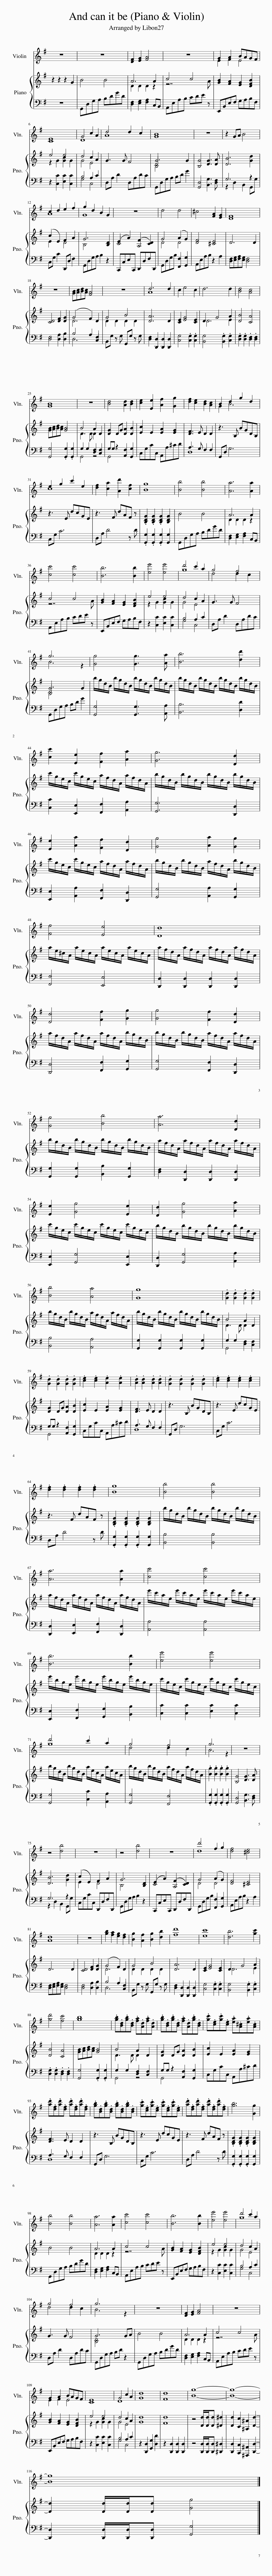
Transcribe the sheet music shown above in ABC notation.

X:1
%%score ( 1 2 ) { ( 3 5 7 ) | ( 4 6 ) }
L:1/8
M:4/4
I:linebreak $
K:G
V:1 treble
V:2 treble
V:3 treble
V:5 treble
V:7 treble
V:4 bass
V:6 bass
V:1
 z8 | z8 | [DF]2 [EG]2 [FA]4 | z8 | G2 A2 BAGF |$ %5
 [CE]8 | G4 c2 A2 | d4 d2 c2 | B8 | z8 | %10
 z2 GA B4 |$ c2 d2 e2 f2 | g2 d2 B2 G2 | z8 | d4 d4 | %15
 ^c4 [FA]2 [EG]2 | [DF]8 |$ z8 | [GB][Ac][Bd][Ac] [FA]4 | z8 | %20
 d6 d2 | c2 e4 c2 | d6 d2 | [Bd]4 [Ac]4 |$ [GB]8 | %25
 z8 | [Bd]4 [Ad]2 [Bd]2 | [ce]2 [Ee]2 [Af]2 [Gg]2 | [df]2 [ce]2 [Bd]2 [Ac]2 | B2 d2 g2 d2 |$ %30
 e2 g2 c'2 e2 | [df]2 [ca]2 [Ad']2 [cf]2 | [Bg]8 | [Bb]4 [Bb]4 | [Aa]6 [Aa]2 |$ %35
 [cc']4 [cc']4 | [Bb]6 [Bb]2 | [ee']4 [ee']4 | d'4 c'2 a2 | g4 f4 |$ %40
 g6 z2 | [Gg]4 [Gg]3 [Aa] | [Bb]6 [dd']2 |$ [cc']2 [Ee]2 [Ff]2 [Aa]2 | [Gg]6 [Dd]2 |$ %45
 [Ee]2 [Aa]2 [Ff]2 [Dd]2 | [Gg]4 [Aa]2 [Gg]2 |$ [Ff]4 [Ee]4 | [Dd]8 |$ [Dd]4 [Ff]2 [Gg]2 | %50
 [Gg]4 [Ff]2 [Dd]2 |$ [Gg]4 [Bb]4 | [Aa]6 [Dd]2 |$ [Ee]2 [Gg]4 [Ee]2 | [Dd]2 [Gg]4 [Aa]2 |$ %55
 [Bb]4 [Aa]4 | [Gg]8 | .[Gd]2 .[Gd]2 .[Gd]2 .[Gd]2 |$ .[Gd]2 .[Gd]2 .[Gd]2 .[Gd]2 | .[ce]2 .[ce]2 .[Ae]2 .[Ae]2 | %60
 .[Ad]2 .[Ad]2 .[Ad]2 .[Ad]2 | .[Gd]2 .[Gd]2 .[Gd]2 .[Gd]2 | .[ce]2 .[ce]2 .[ce]2 .[ce]2 |$ .[df]2 .[df]2 .[df]2 .[df]2 | [Bg]8 | %65
 [Bb]4 [Bb]4 |$ [Aa]6 [Aa]2 | [cc']4 [cc']4 |$ [Bb]6 [Bb]2 | [ee']4 [ee']4 |$ %70
 d'4 c'2 a2 | g4 f4 | g6 z2 | z8 |$ z4 [db]4 | %75
 z8 | z4 [db]4 | z8 | d'4 f2 g2 | [df]4 [^ce]4 |$ %80
 [Ad]8 | z8 | [gb]2 [fa]2 [eg]2 [df]2 | [Bg]2 [Af]2 [Bg]2 [db]2 | [fd']8 | %85
 [ec']8 | [db]6 [gc']2 |$ [gd']4 [fc']4 | [gb]8 | .[gb].[Bd].[gb].[Bd] .[fa].[Ad].[fa].[Ad] | %90
 .[gb].[Bd].[gb].[Bd] .[fa].[Ad].[gb].[Bd] | .[gc'].[ce].[gc'].[ce] .[ea].[A^c].[ea].[Ac] |$ .[ad'].[df].[ad'].[df] .[ad'].[df].[ad'].[df] | .[gb].[Bd].[gb].[Bd] .[gb].[Bd].[gb].[Bd] | .[gc'].[ce].[gc'].[ce] .[gc'].[ce].[gc'].[ce] | %95
 .[ad'].[df].[ad'].[df] .[ad'].[df].[ad'].[df] | [gb]6 [Gg]2 |$ [Bb]4 [Bb]4 | [Aa]6 [Aa]2 | [cc']4 [cc']4 | %100
 [Bb]6 [Bb]2 | [ee']4 [ee']4 | d'4 c'2 a2 |$ g4 f4 | g6 z2 | %105
 z8 | [DF]2 [EG]2 [FA]4 | z8 |$ G2 A2 BAGF | [CE]8 | %110
 G4 c2 A2 | [Gd]8 | [Fd]8 | [Bg]8- | [Bg]8- |$ %115
 [Bg]8 |] %116
V:2
 x8 | x8 | x8 | x8 | E2 F2 E4 |$ %5
 x8 | D8 | A8 | G8 | x8 | %10
 x8 |$ A8 | G8 | x8 | x8 | %15
 x8 | x8 |$ x8 | x8 | x8 | %20
 A8 | x8 | x8 | x8 |$ x8 | %25
 x8 | x8 | x8 | x8 | G2 B6 |$ %30
 c8 | x8 | x8 | x8 | x8 |$ %35
 x8 | x8 | x8 | g8 | d4 d2 c2 |$ %40
 B6 x2 | x8 | x8 |$ x8 | x8 |$ %45
 x8 | x8 |$ x8 | x8 |$ x8 | %50
 x8 |$ x8 | x8 |$ x8 | x8 |$ %55
 x8 | x8 | x8 |$ x8 | x8 | %60
 x8 | x8 | x8 |$ x8 | x8 | %65
 x8 |$ x8 | x8 |$ x8 | x8 |$ %70
 g8 | d4 d2 c2 | B6 x2 | x8 |$ x8 | %75
 x8 | x8 | x8 | d8 | x8 |$ %80
 x8 | x8 | x8 | x8 | x8 | %85
 x8 | x8 |$ x8 | x8 | x8 | %90
 x8 | x8 |$ x8 | x8 | x8 | %95
 x8 | x8 |$ x8 | x8 | x8 | %100
 x8 | x8 | g8 |$ d4 d2 c2 | B6 x2 | %105
 x8 | x8 | x8 |$ E2 F2 E4 | x8 | %110
 D8 | x8 | x8 | x8 | x8 |$ %115
 x8 |] %116
V:3
 z2 z2 z2 G2 | B4 B4 | A6 A2 | c4 c4 | [GB]2 [FA]2 [EG]2 [DFB]2 |$ %5
 e4 e4 | d4 c2 A2 | G3 G F4 | G6 G2 | [B,G]4 [DG]3 [DA] | %10
 [DB]6 [Gd]2 |$ ((c2 E2)) F2 A2 | G6 [B,D]2 | ((E2 A2)) ((F2 [CD]2)) | G4 ((A2 G2)) | %15
 [DF]4 [^CE]4 | D6 D2 |$ [CD]4 [DF]2 [DG]2 | ((G4 F2)) D2 | G4 B4 | %20
 [DA]6 D2 | [CE]2 [EG]4 [CE]2 | D2 G4 A2 | [DB]4 [CA]4 |$ [GB][Ac][Bd][Ac] [GB]4 | %25
 B4 A2 D2 | [DG]2 DG [DA]2 [DB]2 | [Ec]2 E2 [EA]2 [EG]2 | [DF]3 E D2 D2 | z3 B, BGDB, |$ %30
 z3 E dcGE | z3 F dAF z | .[B,DG]2 .[B,DG]2 .[B,DG]2 [B,DG]2 | B4 B4 | A6 A2 |$ %35
 c4 c4 | [GB]2 [FA]2 [EG]2 [DFB]2 | e4 e4 | d4 c2 A2 | G3 G F4 |$ %40
 G6 G2 | b/g/d/B/ b/g/d/B/ b/g/d/B/ b/g/d/B/ | b/g/d/B/ b/g/d/B/ b/g/d/B/ b/g/d/B/ |$ c'/g/e/c/ c'/g/e/c/ a/f/d/A/ a/f/d/A/ | b/g/d/B/ b/g/d/B/ b/g/d/B/ b/g/d/B/ |$ %45
 c'/g/e/c/ c'/g/e/c/ a/f/d/A/ a/f/d/A/ | b/g/d/B/ b/g/d/B/ a/f/d/A/ b/g/d/B/ |$ a/e/^c/A/ a/e/c/A/ a/e/c/A/ a/e/c/A/ | a/f/d/A/ a/f/d/A/ a/f/d/A/ a/f/d/A/ |$ a/f/d/A/ a/f/d/A/ a/f/d/A/ b/g/d/B/ | %50
 b/g/d/B/ b/g/d/B/ a/f/d/A/ a/f/d/A/ |$ b/g/d/B/ b/g/d/B/ b/g/d/B/ b/g/d/B/ | a/f/d/A/ a/f/d/A/ a/f/d/A/ a/f/d/A/ |$ c'/g/e/c/ c'/g/e/c/ c'/g/e/c/ c'/g/e/c/ | b/g/d/B/ b/g/d/B/ b/g/d/B/ b/g/d/B/ |$ %55
 b/g/d/B/ b/g/d/B/ a/f/d/A/ a/f/d/A/ | b/g/d/B/ b/g/d/B/ b/g/d/B/ b/g/d/B/ | B4 A2 D2 |$ [DG]2 DG [DA]2 [DB]2 | [Ec]2 E2 [EA]2 [EG]2 | %60
 [DF]3 E D2 D2 | z3 B, BGDB, | z3 E dcGE |$ z3 F dAF z | .[B,DG]2 .[B,DG]2 .[B,DG]2 [B,DG]2 | %65
 b/g/d/B/ b/g/d/B/ b/g/d/B/ b/g/d/B/ |$ a/f/d/A/ a/f/d/A/ a/f/d/A/ a/f/d/A/ | e'/c'/a/e/ e'/c'/a/e/ e'/c'/a/e/ e'/c'/a/e/ |$ e'/b/g/e/ e'/b/g/e/ e'/b/g/e/ e'/b/g/e/ | c'/g/e/c/ c'/g/e/c/ c'/g/e/c/ c'/g/e/c/ |$ %70
 b/g/d/B/ b/g/d/B/ a/e/c/A/ a/e/c/A/ | b/g/d/B/ b/g/d/B/ a/f/d/A/ a/f/d/A/ | .[Bg]2 .[Bg]2 .[Bg]2 .[Bg]2 | [B,G]4 [DG]3 [DA] |$ [DB]6 [Gd]2 | %75
 (((c2 E2))) F2 A2 | G6 [B,D]2 | (((E2 A2))) (((F2 [CD]2))) | G4 (((A2 G2))) | [DF]4 [^CE]4 |$ %80
 D6 D2 | [CD]4 [DF]2 [DG]2 | (((G4 F2))) D2 | G4 B4 | [DA]6 D2 | %85
 [CE]2 [EG]4 [CE]2 | D2 G4 A2 |$ [DB]4 [CA]4 | [GB][Ac][Bd][Ac] [GB]4 | B4 A2 D2 | %90
 [DG]2 DG [DA]2 [DB]2 | [Ec]2 E2 [EA]2 [EG]2 |$ [DF]3 E D2 D2 | z3 B, BGDB, | z3 E dcGE | %95
 z3 F dAF z | .[B,DG]2 .[B,DG]2 .[B,DG]2 [B,DG]2 |$ B4 B4 | A6 A2 | c4 c4 | %100
 [GB]2 [FA]2 [EG]2 [DFB]2 | e4 e4 | d4 c2 A2 |$ G3 G F4 | G6 GA | %105
 B4 B4 | A6 A2 | c4 c4 |$ [GB]2 [FA]2 [EG]2 [DFB]2 | e4 e4 | %110
 d4 c2 A2 | [Gd]8 | [Fd]8 | z4 [Dd]/[Dd]/[Dd] [^D^d]2 | [Dd]2 [Cc]2 [^A,^A]2 [Dd]2- |$ %115
 [Dd]2 [Dd]/[Dd]/[Dd] [Gg]4 |] %116
V:4
 z8 | G,,D,G,A, B,DGD | [D,F,]2 [E,G,]2 [F,A,]2 C,B,, | A,,E,A,B, CDE z | E,,B,,E,F, G,A,B,F, |$ %5
 z2 [C,C]2 [E,C]2 [C,C]2 | B,4 A,2 C2 | D,A, D2 D,A,DC | G,,D,G,A, B,D G2 | [G,,D,]4 [B,,G,]3 [D,F,] | %10
 G,6 z2 |$ C,G, C2 D,,D, F,2 | G,,D,G,A, B,2 z2 | C,,C,E,C,, D,,D,F,D,, | G,,D,G,B, [F,,F,]2 [G,,G,]2 | %15
 A,,E,A,B, z2 A,2 | [D,F,][E,G,][F,A,][E,G,] [D,F,]4 |$ [D,F,]4 [D,A,]2 [D,B,]2 | B,4 A,2 F,2 | B,,G, z G, G,,G, z G, | %20
 [D,F,]2 [D,,D,]2 [D,,D,]2 [D,,D,]2 | [C,G,]4 .[C,G,]2 .[C,G,]2 | [B,,G,]4 .[B,,G,]2 .[C,G,]2 | .[D,G,]2 .[D,G,]2 .[D,F,]2 .[D,F,]2 |$ [G,,G,]4 .[G,,G,]2 .[G,,G,]2 | %25
 G,2 G,2 [D,F,]2 [C,F,]2 | G,G, z2 [A,,F,]2 [G,,G,]2 | C,G,CC, A,,A,^CD | A,3 G, F,2 F,2 | G,,D, G,6 |$ %30
 C,G, C6 | D,A, D4 z D | .[G,,G,]2 .[G,,G,]2 .[G,,G,]2 [G,,G,]2 | G,,D,G,A, B,DGD | [D,F,]2 [E,G,]2 [F,A,]2 C,B,, |$ %35
 A,,E,A,B, CDE z | E,,B,,E,F, G,A,B,F, | z2 [C,C]2 [E,C]2 [C,C]2 | B,4 A,2 C2 | D,A, D2 D,A,DC |$ %40
 G,,D,G,A, B,D G2 | [G,,G,]4 [G,,G,]3 [A,,A,] | [B,,B,]6 [D,D]2 |$ [C,C]2 [E,,E,]2 [F,,F,]2 [A,,A,]2 | [G,,G,]6 [D,,D,]2 |$ %45
 [E,,E,]2 [A,,A,]2 [F,,F,]2 [D,,D,]2 | [G,,G,]4 [A,,A,]2 [G,,G,]2 |$ [F,,F,]4 [E,,E,]4 | [D,,D,]2 [D,,D,]2 [D,,D,]2 [D,,D,]2 |$ [D,,D,]4 [F,,F,]2 [G,,G,]2 | %50
 [G,,G,]4 [F,,F,]2 [D,,D,]2 |$ [G,,G,]2 [G,,G,]2 [B,,B,]2 [G,,G,]2 | [D,F,]2 [D,,D,]2 [D,,D,]2 [D,,D,]2 |$ [E,,E,]2 [G,,G,]4 [E,,E,]2 | [D,,D,]2 [G,,G,]4 [A,,A,]2 |$ %55
 [B,,B,]4 [A,,A,]4 | [G,,G,]2 [G,,G,]2 [G,,G,]2 [G,,G,]2 | G,2 G,2 [D,F,]2 [C,F,]2 |$ G,G, z2 [A,,F,]2 [G,,G,]2 | C,G,CC, A,,A,^CD | %60
 A,3 G, F,2 F,2 | G,,D, G,6 | C,G, C6 |$ D,A, D4 z D | .[G,,G,]2 .[G,,G,]2 .[G,,G,]2 [G,,G,]2 | %65
 [B,,B,]4 [B,,B,]4 |$ [D,,D,]2 [E,,E,]2 [F,,F,]2 [D,,D,]2 | [A,,A,]4 [A,,A,]4 |$ [E,,E,]2 [F,,F,]2 [G,,G,]2 [B,,B,]2 | [C,C]2 [C,C]2 [E,C]2 [C,C]2 |$ %70
 [G,,G,]4 [C,C]2 [A,,A,]2 | [G,,G,]4 [F,,F,]4 | .[G,,G,]2 .[G,,G,]2 .[G,,G,]2 .[G,,G,]2 | [G,,D,]4 [B,,G,]3 [D,F,] |$ G,6 z2 | %75
 C,G,CC, D,,D,F,D,, | G,,D,G,A, B,2 z2 | C,,C,E,C,, D,,D,F,D,, | G,,D,G,B, [F,,F,]2 [G,,G,]2 | A,,E,A,B, z2 A,2 |$ %80
 [D,F,][E,G,][F,A,][E,G,] [D,F,]4 | [D,F,]4 [D,A,]2 [D,B,]2 | B,4 A,2 F,2 | B,,G, z G, G,,G, z G, | [D,F,]2 [D,,D,]2 [D,,D,]2 [D,,D,]2 | %85
 [C,G,]4 .[C,G,]2 .[C,G,]2 | [B,,G,]4 .[B,,G,]2 .[C,G,]2 |$ .[D,G,]2 .[D,G,]2 .[D,F,]2 .[D,F,]2 | [G,,G,]4 .[G,,G,]2 .[G,,G,]2 | G,2 G,2 [D,F,]2 [C,F,]2 | %90
 G,G, z2 [A,,F,]2 [G,,G,]2 | C,G,CC, A,,A,^CD |$ A,3 G, F,2 F,2 | G,,D, G,6 | C,G, C6 | %95
 D,A, D4 z D | .[G,,G,]2 .[G,,G,]2 .[G,,G,]2 [G,,G,]2 |$ G,,D,G,A, B,DGD | [D,F,]2 [E,G,]2 [F,A,]2 C,B,, | A,,E,A,B, CDE z | %100
 E,,B,,E,F, G,A,B,F, | z2 [C,C]2 [E,C]2 [C,C]2 | B,4 A,2 C2 |$ D,A, D2 D,A,DC | G,,D,G,A, B,D z2 | %105
 G,,D,G,A, B,DGD | [D,F,]2 [E,G,]2 [F,A,]2 C,B,, | A,,E,A,B, CDE z |$ E,,B,,E,F, G,A,B,F, | z2 [C,C]2 [E,C]2 [C,C]2 | %110
 B,4 A,2 C2 | z2 [D,,D,]2 [G,,G,]2 [D,D]2 | z2 [D,,D,]2 [D,,D,]2 [D,,D,]2 | z4 [D,,D,]/[D,,D,]/[D,,D,] [^D,,^D,]2 | [D,,D,]2 [C,,C,]2 [^A,,,^A,,]2 [D,,D,]2- |$ %115
 [D,,D,]2 [D,,D,]/[D,,D,]/[D,,D,] [G,,G,]4 |] %116
V:5
 x8 | x8 | D2 D2 D2 z2 | z7 A | x8 |$ %5
 z2 G2 [Gc]2 G2 | G4 E4 | x8 | B,4 x4 | x8 | %10
 x8 |$ E2 x2 D4 | B,4 x4 | C4 A,4 | D4 D4 | %15
 x8 | x8 |$ x8 | D6 x2 | D2 D2 D2 D2 | %20
 x8 | x8 | D6 E2 | x8 |$ x8 | %25
 D3 D D2 x2 | x8 | x8 | x8 | x8 |$ %30
 x8 | x8 | x8 | x8 | D2 D2 D2 z2 |$ %35
 z7 A | x8 | z2 G2 [Gc]2 G2 | G4 E4 | x8 |$ %40
 B,4 x4 | x8 | x8 |$ x8 | x8 |$ %45
 x8 | x8 |$ x8 | x8 |$ x8 | %50
 x8 |$ x8 | x8 |$ x8 | x8 |$ %55
 x8 | x8 | D3 D D2 x2 |$ x8 | x8 | %60
 x8 | x8 | x8 |$ x8 | x8 | %65
 x8 |$ x8 | x8 |$ x8 | x8 |$ %70
 x8 | x8 | x8 | x8 |$ x8 | %75
 E2 x2 D4 | B,4 x4 | C4 A,4 | D4 D4 | x8 |$ %80
 x8 | x8 | D6 x2 | D2 D2 D2 D2 | x8 | %85
 x8 | D6 E2 |$ x8 | x8 | D3 D D2 x2 | %90
 x8 | x8 |$ x8 | x8 | x8 | %95
 x8 | x8 |$ x8 | D2 D2 D2 z2 | z7 A | %100
 x8 | z2 G2 [Gc]2 G2 | G4 E4 |$ x8 | [B,D]4 x4 | %105
 x8 | D2 D2 D2 z2 | z7 A |$ x8 | z2 G2 [Gc]2 G2 | %110
 G4 E4 | x8 | x8 | x8 | x8 |$ %115
 x8 |] %116
V:6
 x8 | x8 | x8 | x8 | x8 |$ %5
 x8 | G,4 C,4 | x8 | x8 | x8 | %10
 z2 D,2 B,,2 G,,G, |$ x8 | x8 | x8 | x8 | %15
 x8 | x8 |$ x8 | D,6 C,2 | x8 | %20
 x8 | x8 | x8 | x8 |$ x8 | %25
 G,,4 z4 | G,,4 x4 | x8 | D,8 | x8 |$ %30
 x8 | x8 | x8 | x8 | x8 |$ %35
 x8 | x8 | x8 | G,4 C,4 | x8 |$ %40
 x8 | x8 | x8 |$ x8 | x8 |$ %45
 x8 | x8 |$ x8 | x8 |$ x8 | %50
 x8 |$ x8 | x8 |$ x8 | x8 |$ %55
 x8 | x8 | G,,4 x4 |$ G,,4 x4 | x8 | %60
 D,8 | x8 | x8 |$ x8 | x8 | %65
 x8 |$ x8 | x8 |$ x8 | x8 |$ %70
 x8 | x8 | x8 | x8 |$ z2 D,2 B,,2 G,,G, | %75
 x8 | x8 | x8 | x8 | x8 |$ %80
 x8 | x8 | D,6 C,2 | x8 | x8 | %85
 x8 | x8 |$ x8 | x8 | G,,4 z4 | %90
 G,,4 x4 | x8 |$ D,8 | x8 | x8 | %95
 x8 | x8 |$ x8 | x8 | x8 | %100
 x8 | x8 | G,4 C,4 |$ x8 | x8 | %105
 x8 | x8 | x8 |$ x8 | x8 | %110
 G,4 C,4 | x8 | x8 | x8 | x8 |$ %115
 x8 |] %116
V:7
 x8 | x8 | x8 | x8 | x8 |$ %5
 x8 | x8 | x8 | D4 x4 | x8 | %10
 x8 |$ x8 | x8 | x8 | x8 | %15
 x8 | x8 |$ x8 | x8 | x8 | %20
 x8 | x8 | x8 | x8 |$ x8 | %25
 x8 | x8 | x8 | x8 | x8 |$ %30
 x8 | x8 | x8 | x8 | x8 |$ %35
 x8 | x8 | x8 | x8 | x8 |$ %40
 D4 x4 | x8 | x8 |$ x8 | x8 |$ %45
 x8 | x8 |$ x8 | x8 |$ x8 | %50
 x8 |$ x8 | x8 |$ x8 | x8 |$ %55
 x8 | x8 | x8 |$ x8 | x8 | %60
 x8 | x8 | x8 |$ x8 | x8 | %65
 x8 |$ x8 | x8 |$ x8 | x8 |$ %70
 x8 | x8 | x8 | x8 |$ x8 | %75
 x8 | x8 | x8 | x8 | x8 |$ %80
 x8 | x8 | x8 | x8 | x8 | %85
 x8 | x8 |$ x8 | x8 | x8 | %90
 x8 | x8 |$ x8 | x8 | x8 | %95
 x8 | x8 |$ x8 | x8 | x8 | %100
 x8 | x8 | x8 |$ x8 | x8 | %105
 x8 | x8 | x8 |$ x8 | x8 | %110
 x8 | x8 | x8 | x8 | x8 |$ %115
 x8 |] %116
